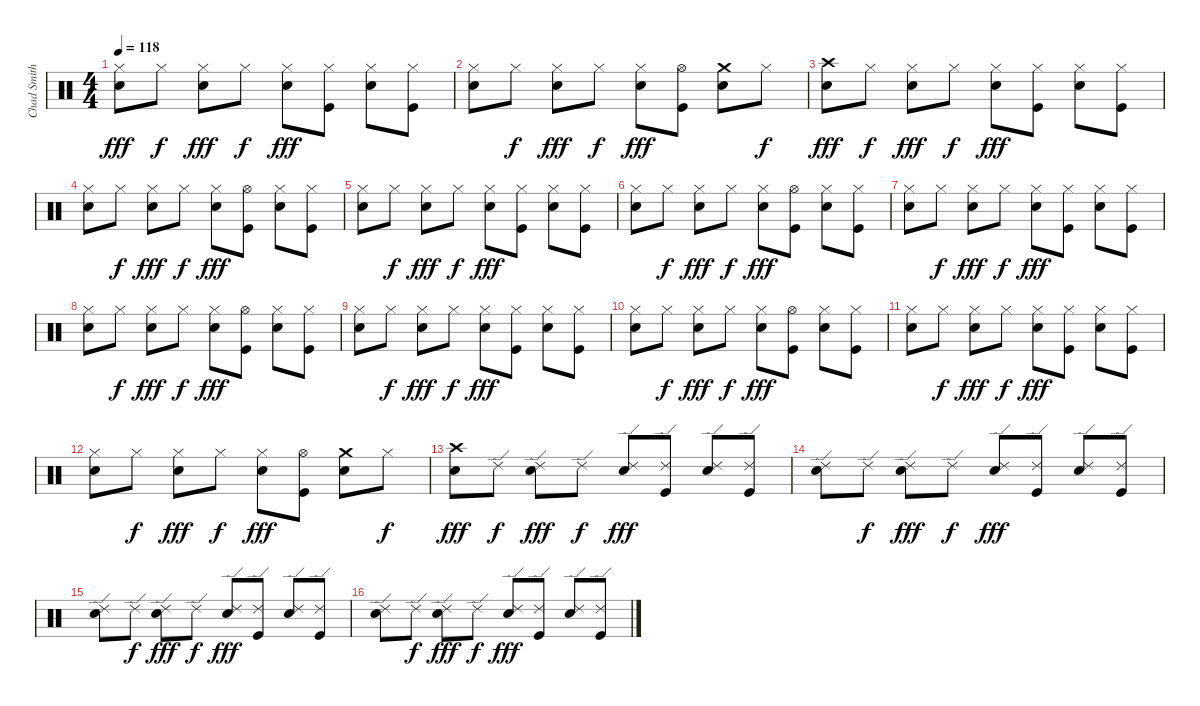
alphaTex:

\track ("Chad Smith" "Chad Smith") {instrument percussion}
\staff {score}
\articulation defaults
\ts (4 4)
\tempo 118
\clef neutral
\ks c
("Electric Snare (hit)" "Hi-Hat (closed)").8{dy fff} "Hi-Hat (closed)".8{dy f} ("Electric Snare (hit)" "Hi-Hat (closed)").8{dy fff} "Hi-Hat (closed)".8{dy f} ("Electric Snare (hit)" "Hi-Hat (closed)").8{dy fff} ("Kick (hit)" "Hi-Hat (closed)").8 ("Electric Snare (hit)" "Hi-Hat (closed)").8 ("Kick (hit)" "Hi-Hat (closed)").8 |
("Electric Snare (hit)" "Hi-Hat (closed)").8 "Hi-Hat (closed)".8{dy f} ("Electric Snare (hit)" "Hi-Hat (closed)").8{dy fff} "Hi-Hat (closed)".8{dy f} ("Electric Snare (hit)" "Hi-Hat (closed)").8{dy fff} ("Kick (hit)" "Hi-Hat (open)").8 ("Electric Snare (hit)" "Crash medium (hit)").8 "Hi-Hat (closed)".8{dy f} |
("Electric Snare (hit)" "Crash high (hit)").8{dy fff} "Hi-Hat (closed)".8{dy f} ("Electric Snare (hit)" "Hi-Hat (closed)").8{dy fff} "Hi-Hat (closed)".8{dy f} ("Electric Snare (hit)" "Hi-Hat (closed)").8{dy fff} ("Kick (hit)" "Hi-Hat (closed)").8 ("Electric Snare (hit)" "Hi-Hat (closed)").8 ("Kick (hit)" "Hi-Hat (closed)").8 |
("Electric Snare (hit)" "Hi-Hat (closed)").8 "Hi-Hat (closed)".8{dy f} ("Electric Snare (hit)" "Hi-Hat (closed)").8{dy fff} "Hi-Hat (closed)".8{dy f} ("Electric Snare (hit)" "Hi-Hat (closed)").8{dy fff} ("Kick (hit)" "Hi-Hat (open)").8 ("Electric Snare (hit)" "Hi-Hat (closed)").8 ("Kick (hit)" "Hi-Hat (closed)").8 |
("Electric Snare (hit)" "Hi-Hat (closed)").8 "Hi-Hat (closed)".8{dy f} ("Electric Snare (hit)" "Hi-Hat (closed)").8{dy fff} "Hi-Hat (closed)".8{dy f} ("Electric Snare (hit)" "Hi-Hat (closed)").8{dy fff} ("Kick (hit)" "Hi-Hat (closed)").8 ("Electric Snare (hit)" "Hi-Hat (closed)").8 ("Kick (hit)" "Hi-Hat (closed)").8 |
("Electric Snare (hit)" "Hi-Hat (closed)").8 "Hi-Hat (closed)".8{dy f} ("Electric Snare (hit)" "Hi-Hat (closed)").8{dy fff} "Hi-Hat (closed)".8{dy f} ("Electric Snare (hit)" "Hi-Hat (closed)").8{dy fff} ("Kick (hit)" "Hi-Hat (open)").8 ("Electric Snare (hit)" "Hi-Hat (closed)").8 ("Kick (hit)" "Hi-Hat (closed)").8 |
("Electric Snare (hit)" "Hi-Hat (closed)").8 "Hi-Hat (closed)".8{dy f} ("Electric Snare (hit)" "Hi-Hat (closed)").8{dy fff} "Hi-Hat (closed)".8{dy f} ("Electric Snare (hit)" "Hi-Hat (closed)").8{dy fff} ("Kick (hit)" "Hi-Hat (closed)").8 ("Electric Snare (hit)" "Hi-Hat (closed)").8 ("Kick (hit)" "Hi-Hat (closed)").8 |
("Electric Snare (hit)" "Hi-Hat (closed)").8 "Hi-Hat (closed)".8{dy f} ("Electric Snare (hit)" "Hi-Hat (closed)").8{dy fff} "Hi-Hat (closed)".8{dy f} ("Electric Snare (hit)" "Hi-Hat (closed)").8{dy fff} ("Kick (hit)" "Hi-Hat (open)").8 ("Electric Snare (hit)" "Hi-Hat (closed)").8 ("Kick (hit)" "Hi-Hat (closed)").8 |
("Electric Snare (hit)" "Hi-Hat (closed)").8 "Hi-Hat (closed)".8{dy f} ("Electric Snare (hit)" "Hi-Hat (closed)").8{dy fff} "Hi-Hat (closed)".8{dy f} ("Electric Snare (hit)" "Hi-Hat (closed)").8{dy fff} ("Kick (hit)" "Hi-Hat (closed)").8 ("Electric Snare (hit)" "Hi-Hat (closed)").8 ("Kick (hit)" "Hi-Hat (closed)").8 |
("Electric Snare (hit)" "Hi-Hat (closed)").8 "Hi-Hat (closed)".8{dy f} ("Electric Snare (hit)" "Hi-Hat (closed)").8{dy fff} "Hi-Hat (closed)".8{dy f} ("Electric Snare (hit)" "Hi-Hat (closed)").8{dy fff} ("Kick (hit)" "Hi-Hat (open)").8 ("Electric Snare (hit)" "Hi-Hat (closed)").8 ("Kick (hit)" "Hi-Hat (closed)").8 |
("Electric Snare (hit)" "Hi-Hat (closed)").8 "Hi-Hat (closed)".8{dy f} ("Electric Snare (hit)" "Hi-Hat (closed)").8{dy fff} "Hi-Hat (closed)".8{dy f} ("Electric Snare (hit)" "Hi-Hat (closed)").8{dy fff} ("Kick (hit)" "Hi-Hat (closed)").8 ("Electric Snare (hit)" "Hi-Hat (closed)").8 ("Kick (hit)" "Hi-Hat (closed)").8 |
("Electric Snare (hit)" "Hi-Hat (closed)").8 "Hi-Hat (closed)".8{dy f} ("Electric Snare (hit)" "Hi-Hat (closed)").8{dy fff} "Hi-Hat (closed)".8{dy f} ("Electric Snare (hit)" "Hi-Hat (closed)").8{dy fff} ("Kick (hit)" "Hi-Hat (open)").8 ("Electric Snare (hit)" "Crash medium (hit)").8 "Hi-Hat (closed)".8{dy f} |
("Electric Snare (hit)" "Crash high (hit)").8{dy fff} "Ride (edge) 2".8{dy f} ("Electric Snare (hit)" "Ride (edge) 2").8{dy fff} "Ride (edge) 2".8{dy f} ("Electric Snare (hit)" "Ride (edge) 2").8{dy fff} ("Kick (hit)" "Ride (edge) 2").8 ("Electric Snare (hit)" "Ride (edge) 2").8 ("Kick (hit)" "Ride (edge) 2").8 |
("Electric Snare (hit)" "Ride (edge) 2").8 "Ride (edge) 2".8{dy f} ("Electric Snare (hit)" "Ride (edge) 2").8{dy fff} "Ride (edge) 2".8{dy f} ("Electric Snare (hit)" "Ride (edge) 2").8{dy fff} ("Kick (hit)" "Ride (edge) 2").8 ("Electric Snare (hit)" "Ride (edge) 2").8 ("Kick (hit)" "Ride (edge) 2").8 |
("Electric Snare (hit)" "Ride (edge) 2").8 "Ride (edge) 2".8{dy f} ("Electric Snare (hit)" "Ride (edge) 2").8{dy fff} "Ride (edge) 2".8{dy f} ("Electric Snare (hit)" "Ride (edge) 2").8{dy fff} ("Kick (hit)" "Ride (edge) 2").8 ("Electric Snare (hit)" "Ride (edge) 2").8 ("Kick (hit)" "Ride (edge) 2").8 |
("Electric Snare (hit)" "Ride (edge) 2").8 "Ride (edge) 2".8{dy f} ("Electric Snare (hit)" "Ride (edge) 2").8{dy fff} "Ride (edge) 2".8{dy f} ("Electric Snare (hit)" "Ride (edge) 2").8{dy fff} ("Kick (hit)" "Ride (edge) 2").8 ("Electric Snare (hit)" "Ride (edge) 2").8 ("Kick (hit)" "Ride (edge) 2").8
